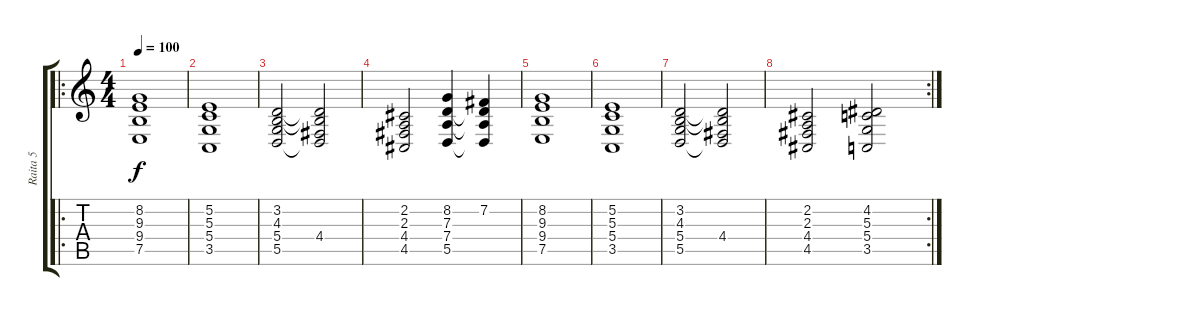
\track ("Raita 5" "Raita 5") {instrument pad4choir}
\staff {score tabs}
\tuning (E4 B3 G3 D3 A2 E2) {hide}
\ro
\ts (4 4)
\tempo 100
\clef g2
\ks c
(8.2 9.3 9.4 7.5).1{dy f} |
(5.2 5.3 5.4 3.5).1 |
(3.2 4.3 5.4 5.5).2 (3.2{t} 4.3{t} 4.4 5.5{t}).2 |
(2.2 2.3 4.4 4.5).2 (8.2 7.3 7.4 5.5).4 (7.2 7.3{t} 7.4{t} 5.5{t}).4 |
(8.2 9.3 9.4 7.5).1 |
(5.2 5.3 5.4 3.5).1 |
(3.2 4.3 5.4 5.5).2 (3.2{t} 4.3{t} 4.4 5.5{t}).2 |
\rc 2
(2.2 2.3 4.4 4.5).2 (4.2 5.3 5.4 3.5).2
